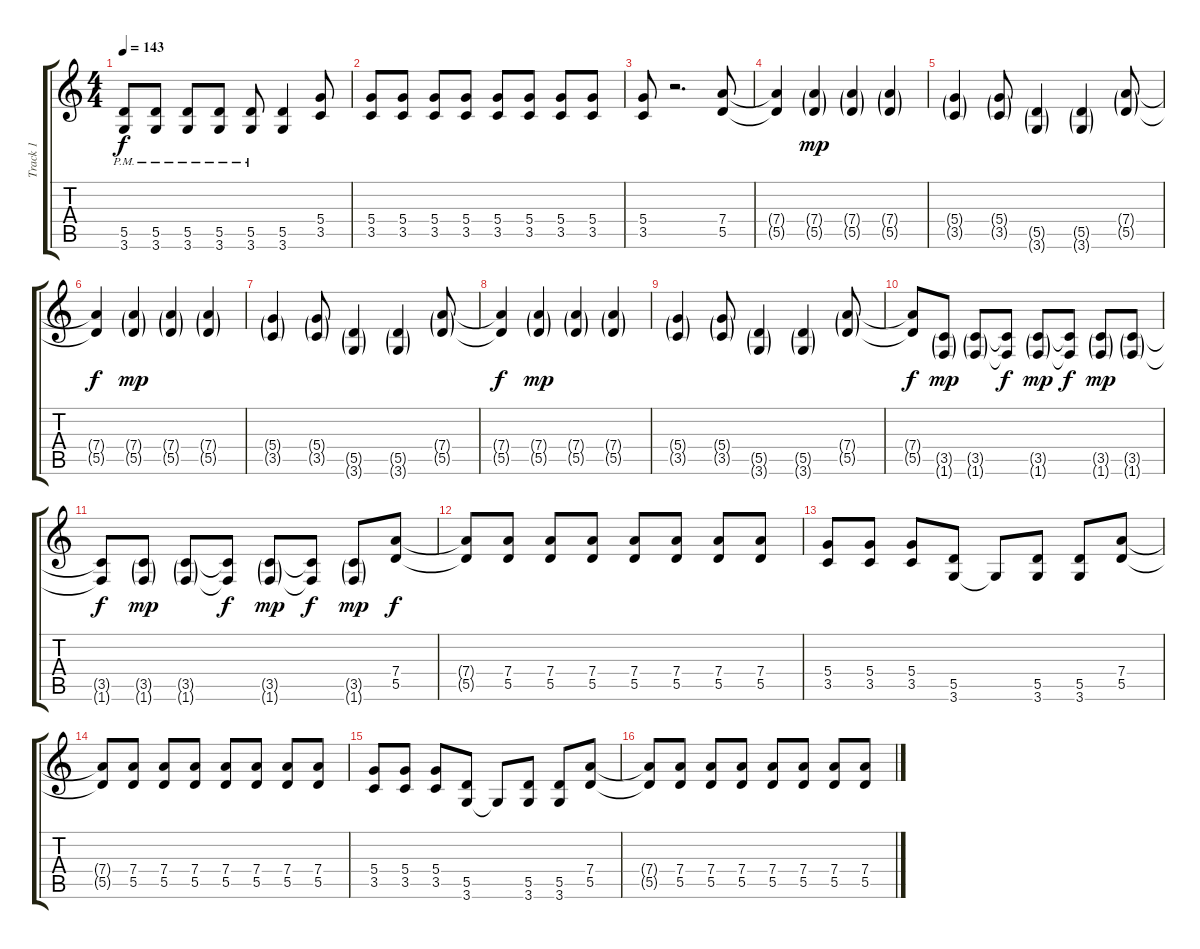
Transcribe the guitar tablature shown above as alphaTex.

\track ("Track 1" "Track 1") {instrument overdrivenguitar}
\staff {score tabs}
\tuning (E4 B3 G3 D3 A2 E2) {hide}
\ts (4 4)
\tempo 143
\clef g2
\ks c
(5.5{pm} 3.6{pm}).8{dy f} (5.5{pm} 3.6{pm}).8 (5.5{pm} 3.6{pm}).8 (5.5{pm} 3.6{pm}).8 (5.5{pm} 3.6{pm}).8 (5.5 3.6).4 (5.4 3.5).8 |
(5.4 3.5).8 (5.4 3.5).8 (5.4 3.5).8 (5.4 3.5).8 (5.4 3.5).8 (5.4 3.5).8 (5.4 3.5).8 (5.4 3.5).8 |
(5.4 3.5).8 r.2{d} (7.4 5.5).8 |
(7.4{t} 5.5{t}).4 (7.4{g} 5.5{g}).4{dy mp} (7.4{g} 5.5{g}).4 (7.4{g} 5.5{g}).4 |
(5.4{g} 3.5{g}).4 (5.4{g} 3.5{g}).8 (5.5{g} 3.6{g}).4 (5.5{g} 3.6{g}).4 (7.4{g} 5.5{g}).8 |
(7.4{t} 5.5{t}).4{dy f} (7.4{g} 5.5{g}).4{dy mp} (7.4{g} 5.5{g}).4 (7.4{g} 5.5{g}).4 |
(5.4{g} 3.5{g}).4 (5.4{g} 3.5{g}).8 (5.5{g} 3.6{g}).4 (5.5{g} 3.6{g}).4 (7.4{g} 5.5{g}).8 |
(7.4{t} 5.5{t}).4{dy f} (7.4{g} 5.5{g}).4{dy mp} (7.4{g} 5.5{g}).4 (7.4{g} 5.5{g}).4 |
(5.4{g} 3.5{g}).4 (5.4{g} 3.5{g}).8 (5.5{g} 3.6{g}).4 (5.5{g} 3.6{g}).4 (7.4{g} 5.5{g}).8 |
(7.4{t} 5.5{t}).8{dy f} (3.5{g} 1.6{g}).8{dy mp} (3.5{g} 1.6{g}).8 (3.5{t} 1.6{t}).8{dy f} (3.5{g} 1.6{g}).8{dy mp} (3.5{t} 1.6{t}).8{dy f} (3.5{g} 1.6{g}).8{dy mp} (3.5{g} 1.6{g}).8 |
(3.5{t} 1.6{t}).8{dy f} (3.5{g} 1.6{g}).8{dy mp} (3.5{g} 1.6{g}).8 (3.5{t} 1.6{t}).8{dy f} (3.5{g} 1.6{g}).8{dy mp} (3.5{t} 1.6{t}).8{dy f} (3.5{g} 1.6{g}).8{dy mp} (7.4 5.5).8{dy f} |
(7.4{t} 5.5{t}).8 (7.4 5.5).8 (7.4 5.5).8 (7.4 5.5).8 (7.4 5.5).8 (7.4 5.5).8 (7.4 5.5).8 (7.4 5.5).8 |
(5.4 3.5).8 (5.4 3.5).8 (5.4 3.5).8 (5.5 3.6).8 3.6{t}.8 (5.5 3.6).8 (5.5 3.6).8 (7.4 5.5).8 |
(7.4{t} 5.5{t}).8 (7.4 5.5).8 (7.4 5.5).8 (7.4 5.5).8 (7.4 5.5).8 (7.4 5.5).8 (7.4 5.5).8 (7.4 5.5).8 |
(5.4 3.5).8 (5.4 3.5).8 (5.4 3.5).8 (5.5 3.6).8 3.6{t}.8 (5.5 3.6).8 (5.5 3.6).8 (7.4 5.5).8 |
(7.4{t} 5.5{t}).8 (7.4 5.5).8 (7.4 5.5).8 (7.4 5.5).8 (7.4 5.5).8 (7.4 5.5).8 (7.4 5.5).8 (7.4 5.5).8
